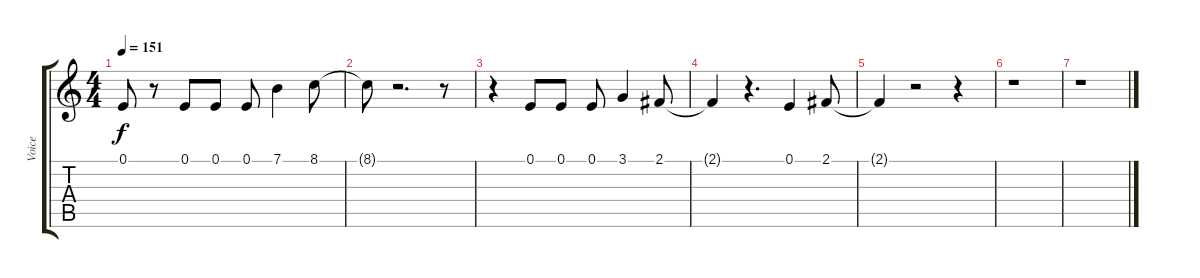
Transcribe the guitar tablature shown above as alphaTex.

\track ("Voice" "Voice") {instrument acousticgrandpiano}
\staff {score tabs}
\tuning (E4 B3 G3 D3 A2 E2) {hide}
\ts (4 4)
\tempo 151
\clef g2
\ks c
0.1{t}.8{dy f} r.8 0.1.8 0.1.8 0.1.8 7.1.4 8.1.8 |
8.1{t}.8 r.2{d} r.8 |
r.4 0.1.8 0.1.8 0.1.8 3.1.4 2.1.8 |
2.1{t}.4 r.4{d} 0.1.4 2.1.8 |
2.1{t}.4 r.2 r.4 |
r.1 |
r.1
